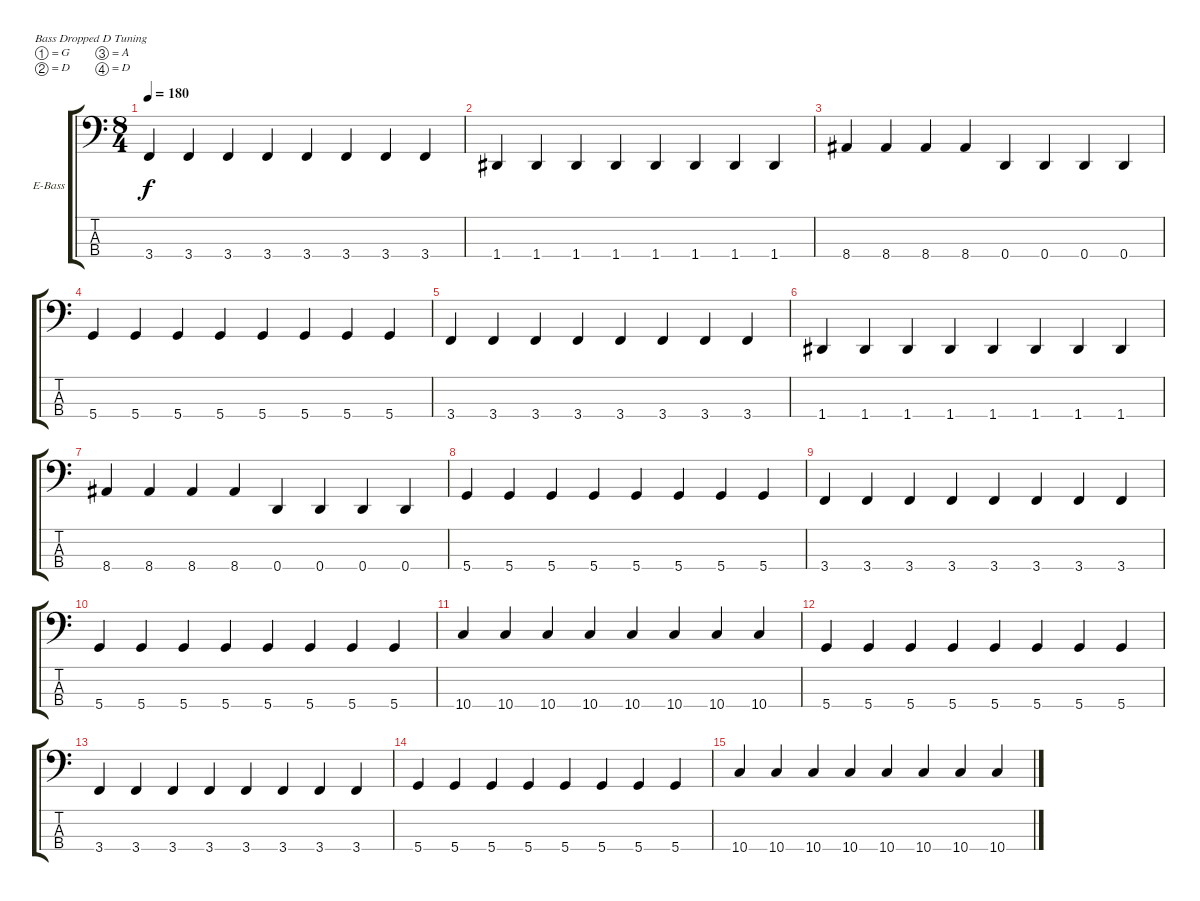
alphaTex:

\defaultSystemsLayout 4
\bracketExtendMode groupsimilarinstruments
\firstSystemTrackNameOrientation horizontal
\otherSystemsTrackNameOrientation horizontal
\track ("Electric Bass" "E-Bass") {instrument electricbassfinger}
\staff {score tabs}
\tuning (G2 D2 A1 D1)
\ts (8 4)
\tempo 180
\clef f4
\scale
0.5
\ks c
3.4.4{dy f} 3.4.4 3.4.4 3.4.4 3.4.4 3.4.4 3.4.4 3.4.4 |
\scale
0.5 1.4.4 1.4.4 1.4.4 1.4.4 1.4.4 1.4.4 1.4.4 1.4.4 |
\scale
0.5 8.4.4 8.4.4 8.4.4 8.4.4 0.4.4 0.4.4 0.4.4 0.4.4 |
\scale
0.5 5.4.4 5.4.4 5.4.4 5.4.4 5.4.4 5.4.4 5.4.4 5.4.4 |
\scale
0.5 3.4.4 3.4.4 3.4.4 3.4.4 3.4.4 3.4.4 3.4.4 3.4.4 |
\scale
0.5 1.4.4 1.4.4 1.4.4 1.4.4 1.4.4 1.4.4 1.4.4 1.4.4 |
\scale
0.5 8.4.4 8.4.4 8.4.4 8.4.4 0.4.4 0.4.4 0.4.4 0.4.4 |
\scale
0.5 5.4.4 5.4.4 5.4.4 5.4.4 5.4.4 5.4.4 5.4.4 5.4.4 |
\scale
0.5 3.4.4 3.4.4 3.4.4 3.4.4 3.4.4 3.4.4 3.4.4 3.4.4 |
\scale
0.5 5.4.4 5.4.4 5.4.4 5.4.4 5.4.4 5.4.4 5.4.4 5.4.4 |
\scale
0.5 10.4.4 10.4.4 10.4.4 10.4.4 10.4.4 10.4.4 10.4.4 10.4.4 |
\scale
0.5 5.4.4 5.4.4 5.4.4 5.4.4 5.4.4 5.4.4 5.4.4 5.4.4 |
\scale
0.5 3.4.4 3.4.4 3.4.4 3.4.4 3.4.4 3.4.4 3.4.4 3.4.4 |
\scale
0.5 5.4.4 5.4.4 5.4.4 5.4.4 5.4.4 5.4.4 5.4.4 5.4.4 |
\scale
0.5 10.4.4 10.4.4 10.4.4 10.4.4 10.4.4 10.4.4 10.4.4 10.4.4 |
\scale
0.5
